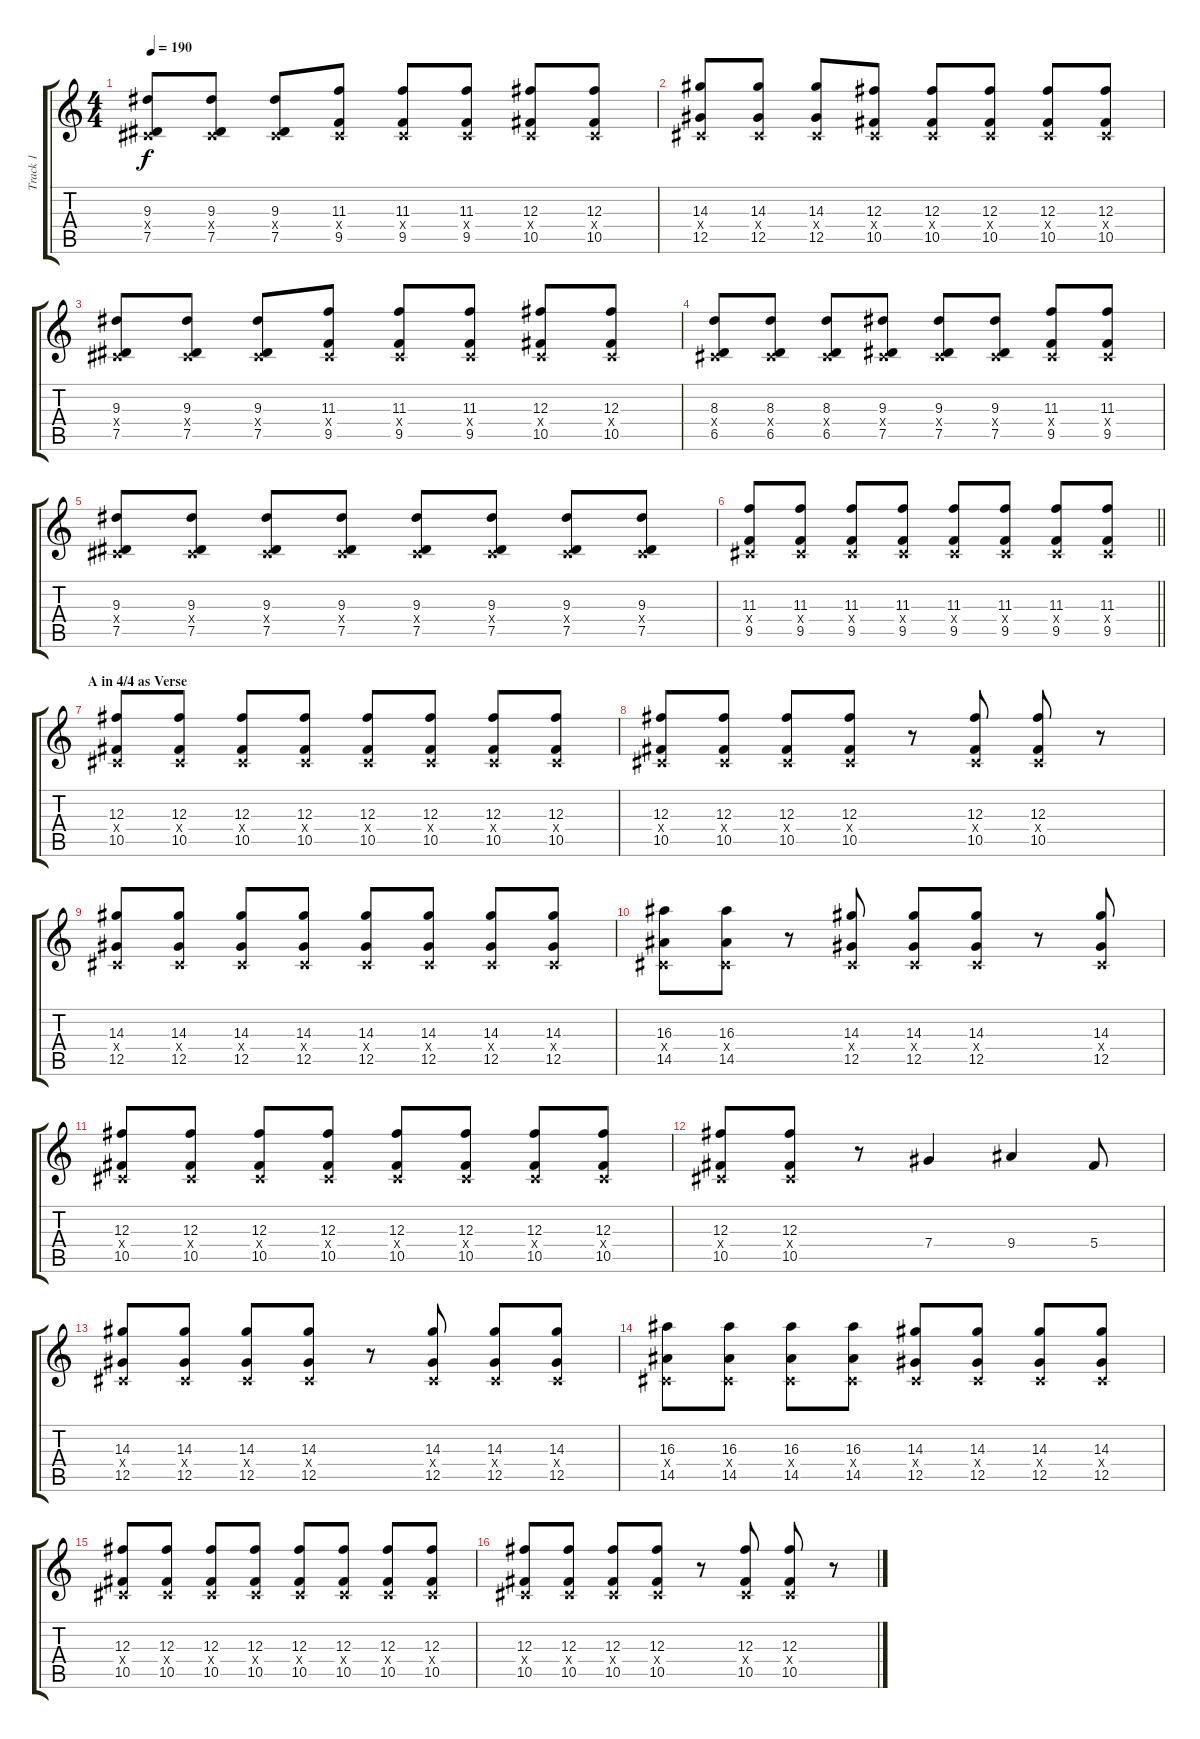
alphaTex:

\track ("Track 1" "Track 1") {instrument distortionguitar}
\staff {score tabs}
\tuning (Eb4 Bb3 Gb3 Db3 Ab2 Db2) {hide}
\ts (4 4)
\tempo 190
\clef g2
\ks c
(9.3 0.4{x} 7.5).8{dy f} (9.3 0.4{x} 7.5).8 (9.3 0.4{x} 7.5).8 (11.3 0.4{x} 9.5).8 (11.3 0.4{x} 9.5).8 (11.3 0.4{x} 9.5).8 (12.3 0.4{x} 10.5).8 (12.3 0.4{x} 10.5).8 |
(14.3 0.4{x} 12.5).8 (14.3 0.4{x} 12.5).8 (14.3 0.4{x} 12.5).8 (12.3 0.4{x} 10.5).8 (12.3 0.4{x} 10.5).8 (12.3 0.4{x} 10.5).8 (12.3 0.4{x} 10.5).8 (12.3 0.4{x} 10.5).8 |
(9.3 0.4{x} 7.5).8 (9.3 0.4{x} 7.5).8 (9.3 0.4{x} 7.5).8 (11.3 0.4{x} 9.5).8 (11.3 0.4{x} 9.5).8 (11.3 0.4{x} 9.5).8 (12.3 0.4{x} 10.5).8 (12.3 0.4{x} 10.5).8 |
(8.3 0.4{x} 6.5).8 (8.3 0.4{x} 6.5).8 (8.3 0.4{x} 6.5).8 (9.3 0.4{x} 7.5).8 (9.3 0.4{x} 7.5).8 (9.3 0.4{x} 7.5).8 (11.3 0.4{x} 9.5).8 (11.3 0.4{x} 9.5).8 |
(9.3 0.4{x} 7.5).8 (9.3 0.4{x} 7.5).8 (9.3 0.4{x} 7.5).8 (9.3 0.4{x} 7.5).8 (9.3 0.4{x} 7.5).8 (9.3 0.4{x} 7.5).8 (9.3 0.4{x} 7.5).8 (9.3 0.4{x} 7.5).8 |
\barLineRight lightlight
(11.3 0.4{x} 9.5).8 (11.3 0.4{x} 9.5).8 (11.3 0.4{x} 9.5).8 (11.3 0.4{x} 9.5).8 (11.3 0.4{x} 9.5).8 (11.3 0.4{x} 9.5).8 (11.3 0.4{x} 9.5).8 (11.3 0.4{x} 9.5).8 |
\section ("" "A in 4/4 as Verse")
(12.3 0.4{x} 10.5).8 (12.3 0.4{x} 10.5).8 (12.3 0.4{x} 10.5).8 (12.3 0.4{x} 10.5).8 (12.3 0.4{x} 10.5).8 (12.3 0.4{x} 10.5).8 (12.3 0.4{x} 10.5).8 (12.3 0.4{x} 10.5).8 |
(12.3 0.4{x} 10.5).8 (12.3 0.4{x} 10.5).8 (12.3 0.4{x} 10.5).8 (12.3 0.4{x} 10.5).8 r.8 (12.3 0.4{x} 10.5).8 (12.3 0.4{x} 10.5).8 r.8 |
(14.3 0.4{x} 12.5).8 (14.3 0.4{x} 12.5).8 (14.3 0.4{x} 12.5).8 (14.3 0.4{x} 12.5).8 (14.3 0.4{x} 12.5).8 (14.3 0.4{x} 12.5).8 (14.3 0.4{x} 12.5).8 (14.3 0.4{x} 12.5).8 |
(16.3 0.4{x} 14.5).8 (16.3 0.4{x} 14.5).8 r.8 (14.3 0.4{x} 12.5).8 (14.3 0.4{x} 12.5).8 (14.3 0.4{x} 12.5).8 r.8 (14.3 0.4{x} 12.5).8 |
(12.3 0.4{x} 10.5).8 (12.3 0.4{x} 10.5).8 (12.3 0.4{x} 10.5).8 (12.3 0.4{x} 10.5).8 (12.3 0.4{x} 10.5).8 (12.3 0.4{x} 10.5).8 (12.3 0.4{x} 10.5).8 (12.3 0.4{x} 10.5).8 |
(12.3 0.4{x} 10.5).8 (12.3 0.4{x} 10.5).8 r.8 7.4.4 9.4.4 5.4.8 |
(14.3 0.4{x} 12.5).8 (14.3 0.4{x} 12.5).8 (14.3 0.4{x} 12.5).8 (14.3 0.4{x} 12.5).8 r.8 (14.3 0.4{x} 12.5).8 (14.3 0.4{x} 12.5).8 (14.3 0.4{x} 12.5).8 |
(16.3 0.4{x} 14.5).8 (16.3 0.4{x} 14.5).8 (16.3 0.4{x} 14.5).8 (16.3 0.4{x} 14.5).8 (14.3 0.4{x} 12.5).8 (14.3 0.4{x} 12.5).8 (14.3 0.4{x} 12.5).8 (14.3 0.4{x} 12.5).8 |
(12.3 0.4{x} 10.5).8 (12.3 0.4{x} 10.5).8 (12.3 0.4{x} 10.5).8 (12.3 0.4{x} 10.5).8 (12.3 0.4{x} 10.5).8 (12.3 0.4{x} 10.5).8 (12.3 0.4{x} 10.5).8 (12.3 0.4{x} 10.5).8 |
(12.3 0.4{x} 10.5).8 (12.3 0.4{x} 10.5).8 (12.3 0.4{x} 10.5).8 (12.3 0.4{x} 10.5).8 r.8 (12.3 0.4{x} 10.5).8 (12.3 0.4{x} 10.5).8 r.8
